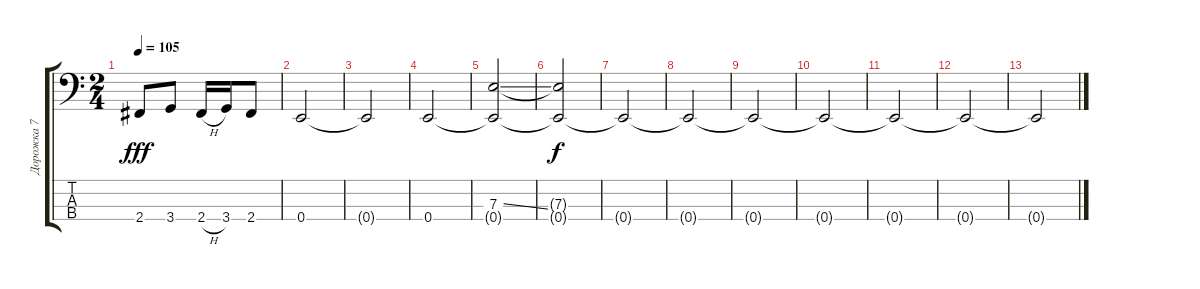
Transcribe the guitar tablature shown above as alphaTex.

\track ("Дорожка 7" "Дорожка 7") {instrument electricbassfinger}
\staff {score tabs}
\tuning (G2 D2 A1 E1) {hide}
\ts (2 4)
\tempo 105
\clef f4
\ks c
2.4.8{dy fff} 3.4.8 2.4{h}.16 3.4.16 2.4.8 |
0.4.2 |
0.4{t}.2 |
0.4.2 |
(7.3{ss} 0.4{t}).2 |
(7.3{t} 0.4{t}).2{dy f} |
0.4{t}.2 |
0.4{t}.2 |
0.4{t}.2 |
0.4{t}.2 |
0.4{t}.2 |
0.4{t}.2 |
0.4{t}.2
